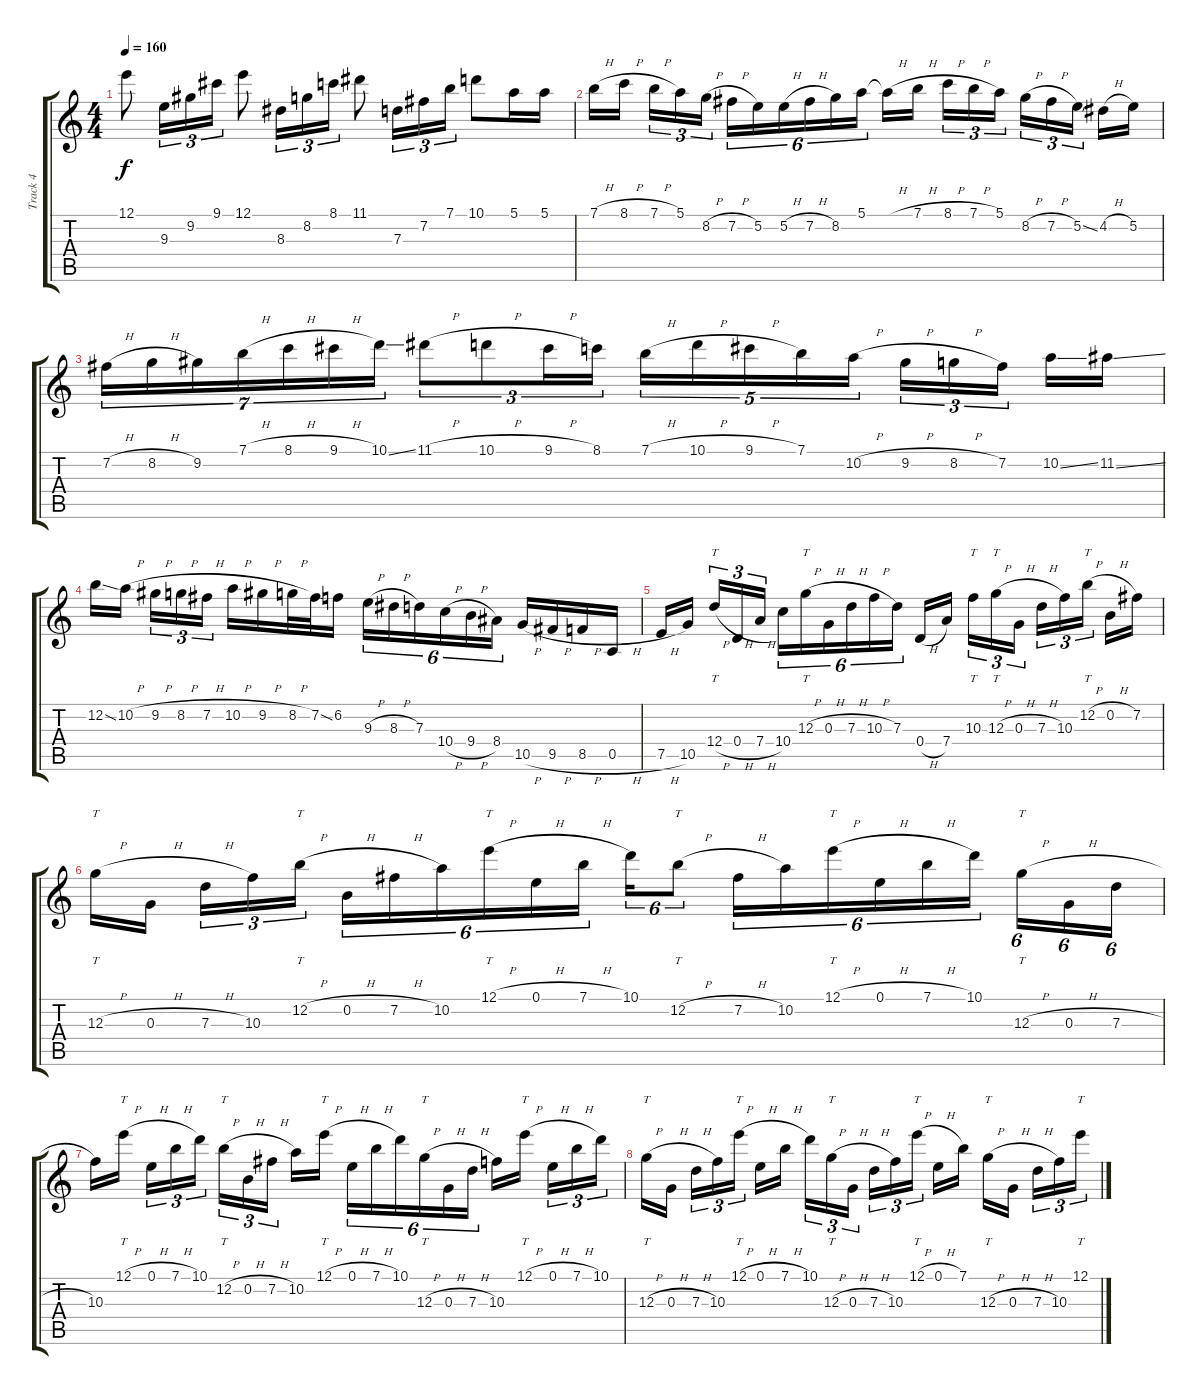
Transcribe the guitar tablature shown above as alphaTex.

\track ("Track 4" "Track 4") {instrument overdrivenguitar}
\staff {score tabs}
\tuning (E4 B3 G3 D3 A2 E2) {hide}
\ts (4 4)
\tempo 160
\clef g2
\ks c
12.1.8{dy f} 9.3.16{tu (3 2)} 9.2.16{tu (3 2)} 9.1.16{tu (3 2)} 12.1.8 8.3.16{tu (3 2)} 8.2.16{tu (3 2)} 8.1.16{tu (3 2)} 11.1.8 7.3.16{tu (3 2)} 7.2.16{tu (3 2)} 7.1.16{tu (3 2)} 10.1.8 5.1.16 5.1.16 |
7.1{h}.16 8.1{h}.16 7.1{h}.16{tu (3 2)} 5.1.16{tu (3 2)} 8.2{h}.16{tu (3 2)} 7.2{h}.16{tu (6 4)} 5.2.16{tu (6 4)} 5.2{h}.16{tu (6 4)} 7.2{h}.16{tu (6 4)} 8.2.16{tu (6 4)} 5.1.16{tu (6 4)} 5.1{h t}.16 7.1{h}.16 8.1{h}.16{tu (3 2)} 7.1{h}.16{tu (3 2)} 5.1.16{tu (3 2)} 8.2{h}.16{tu (3 2)} 7.2{h}.16{tu (3 2)} 5.2{ss}.16{tu (3 2)} 4.2{h}.16 5.2.16 |
7.2{h}.16{tu (7 4)} 8.2{h}.16{tu (7 4)} 9.2.16{tu (7 4)} 7.1{h}.16{tu (7 4)} 8.1{h}.16{tu (7 4)} 9.1{h}.16{tu (7 4)} 10.1{ss}.16{tu (7 4)} 11.1{h}.8{tu (3 2)} 10.1{h}.8{tu (3 2)} 9.1{h}.16{tu (3 2)} 8.1.16{tu (3 2)} 7.1{h}.16{tu (5 4)} 10.1{h}.16{tu (5 4)} 9.1{h}.16{tu (5 4)} 7.1.16{tu (5 4)} 10.2{h}.16{tu (5 4)} 9.2{h}.16{tu (3 2)} 8.2{h}.16{tu (3 2)} 7.2.16{tu (3 2)} 10.2{ss}.16 11.2{ss}.16 |
12.2{ss}.16 10.2{h}.16 9.2{h}.16{tu (3 2)} 8.2{h}.16{tu (3 2)} 7.2{h}.16{tu (3 2)} 10.2{h}.16 9.2{h}.16 8.2{h}.32 7.2{ss}.32 6.2.16 9.3{h}.16{tu (6 4)} 8.3{h}.16{tu (6 4)} 7.3.16{tu (6 4)} 10.4{h}.16{tu (6 4)} 9.4{h}.16{tu (6 4)} 8.4.16{tu (6 4)} 10.5{h}.16 9.5{h}.16 8.5{h}.16 0.5{h}.16 |
7.5{h}.16 10.5.16 12.4{h}.16{tt tu (3 2)} 0.4{h}.16{tu (3 2)} 7.4{h}.16{tu (3 2)} 10.4.16{tu (6 4)} 12.3{h}.16{tt tu (6 4)} 0.3{h}.16{tu (6 4)} 7.3{h}.16{tu (6 4)} 10.3{h}.16{tu (6 4)} 7.3.16{tu (6 4)} 0.4{h}.16 7.4.16 10.3.16{tt tu (3 2)} 12.3{h}.16{tt tu (3 2)} 0.3{h}.16{tu (3 2)} 7.3{h}.16{tu (3 2)} 10.3.16{tu (3 2)} 12.2{h}.16{tt tu (3 2)} 0.2{h}.16 7.2.16 |
12.3{h}.16{tt} 0.3{h}.16 7.3{h}.16{tu (3 2)} 10.3.16{tu (3 2)} 12.2{h}.16{tt tu (3 2)} 0.2{h}.16{tu (6 4)} 7.2{h}.16{tu (6 4)} 10.2.16{tu (6 4)} 12.1{h}.16{tt tu (6 4)} 0.1{h}.16{tu (6 4)} 7.1{h}.16{tu (6 4)} 10.1.16{tu (6 4)} 12.2{h}.8{tt tu (6 4)} 7.2{h}.16{tu (6 4)} 10.2.16{tu (6 4)} 12.1{h}.16{tt tu (6 4)} 0.1{h}.16{tu (6 4)} 7.1{h}.16{tu (6 4)} 10.1.16{tu (6 4)} 12.3{h}.16{tt tu (6 4)} 0.3{h}.16{tu (6 4)} 7.3{h}.16{tu (6 4)} |
10.3.16 12.1{h}.16{tt} 0.1{h}.16{tu (3 2)} 7.1{h}.16{tu (3 2)} 10.1.16{tu (3 2)} 12.2{h}.16{tt tu (3 2)} 0.2{h}.16{tu (3 2)} 7.2{h}.16{tu (3 2)} 10.2.16 12.1{h}.16{tt} 0.1{h}.16{tu (6 4)} 7.1{h}.16{tu (6 4)} 10.1.16{tu (6 4)} 12.3{h}.16{tt tu (6 4)} 0.3{h}.16{tu (6 4)} 7.3{h}.16{tu (6 4)} 10.3.16 12.1{h}.16{tt} 0.1{h}.16{tu (3 2)} 7.1{h}.16{tu (3 2)} 10.1.16{tu (3 2)} |
12.3{h}.16{tt} 0.3{h}.16 7.3{h}.16{tu (3 2)} 10.3.16{tu (3 2)} 12.1{h}.16{tt tu (3 2)} 0.1{h}.16 7.1{h}.16 10.1.16{tu (3 2)} 12.3{h}.16{tt tu (3 2)} 0.3{h}.16{tu (3 2)} 7.3{h}.16{tu (3 2)} 10.3.16{tu (3 2)} 12.1{h}.16{tt tu (3 2)} 0.1{h}.16 7.1.16 12.3{h}.16{tt} 0.3{h}.16 7.3{h}.16{tu (3 2)} 10.3.16{tu (3 2)} 12.1{h}.16{tt tu (3 2)}
